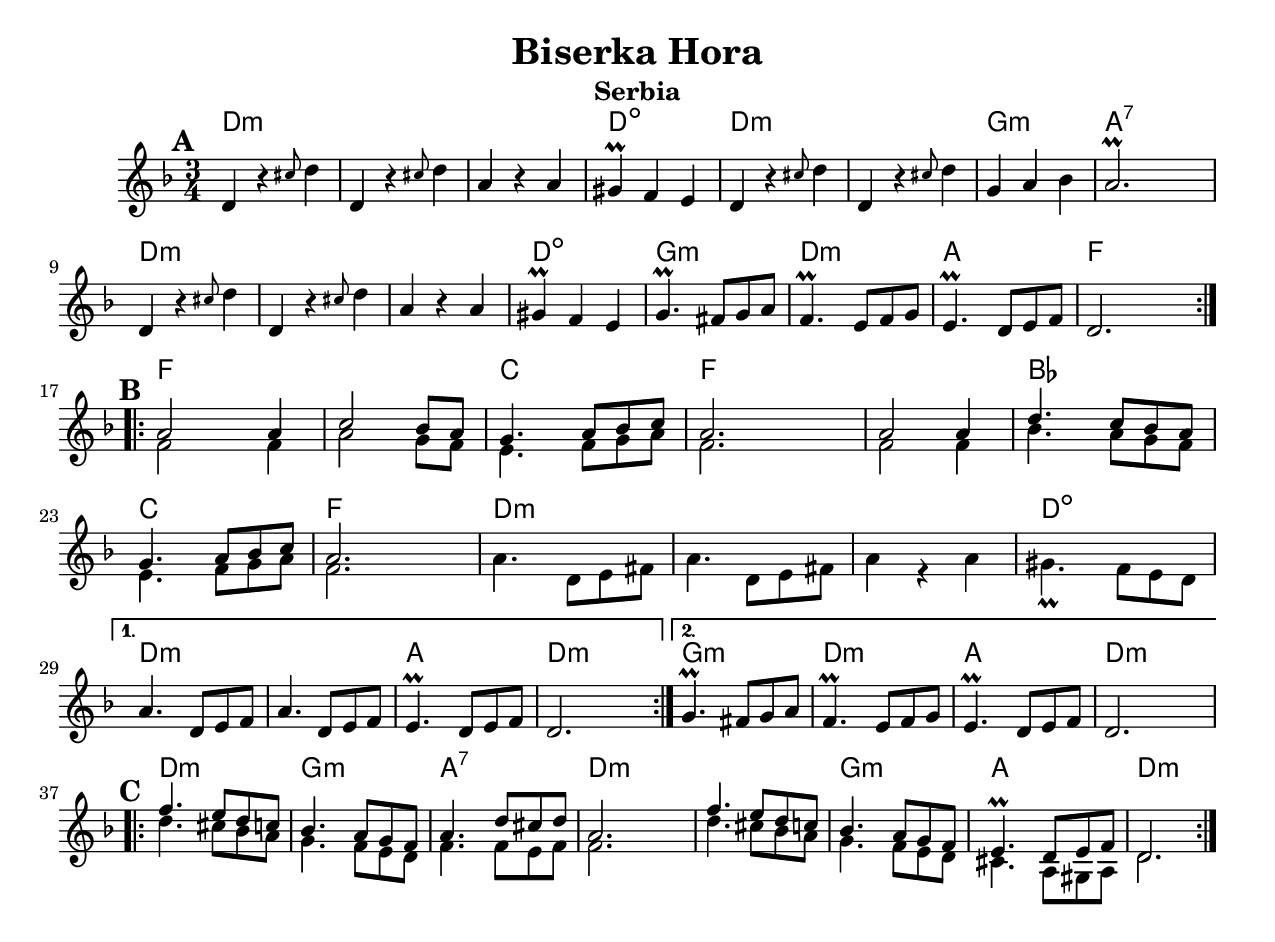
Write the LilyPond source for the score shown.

\version "2.18.0"
\include "english.ly"
\paper{
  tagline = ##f
  print-all-headers = ##t
  #(set-paper-size "letter")
}
date = #(strftime "%d-%m-%Y" (localtime (current-time)))

%\markup{ \italic{ " Updated " \date  }  }

%\markup{ Got something to say? }

%#################################### Melody ########################
melody = \relative c' {
  \clef treble
  \key d \minor
  \time 3/4
  \set Score.markFormatter = #format-mark-box-alphabet

  %\partial 16*3 a16 d f   %lead in notes

  \repeat volta 2{
  \mark \default
    d4 r \grace cs'8 d4
    d,4 r \grace cs'8 d4
    a4 r a
    gs4 \prall f e

    d4 r \grace cs'8 d4
    d,4 r \grace cs'8 d4
    g, a bf
    a2. \prall

    d,4 r \grace cs'8 d4
    d,4 r \grace cs'8 d4
    a4 r a
    gs4 \prall f e

    g4. \prall fs8 g a
    f4. \prall e8 f g
    e4.\prall d8 e f
    d2.
    \break
  }
  %\alternative { { }{ } }

  \repeat volta 2{
  \mark \default
    <<
      {
        a'2 a4
        c2 bf8 a
        g4. a8 bf c
        a2.

        a2 a4
        d4. c8 bf a
        g4. a8 bf c
        a2.
      }
      \\
      {
        f2 f4
        a2 g8 f
        e4. f8 g a
        f2.|

        f2 f4
        bf4. a8 g f
        e4. f8 g a
        f2.|

        a4. d,8 e fs
        a4. d,8 e fs
        a4 r a
        gs4.\prall f8 e d
        \break
      }
    >>
  }
  \alternative {
    {
      a'4. d,8 e f
      a4. d,8 e f
      e4.\prall d8 e f
      d2.
    }
    {
      g4.\prall fs8 g a
      f4.\prall e8 f g
      e4.\prall d8 e f
      d2.
    }

  }
  \repeat volta 2{
  \mark \default
    <<
      {
        f'4. e8 d c
        bf4. a8 g f
        a4. d8 cs d
        a2.|

        f'4. e8 d c
        bf4. a8 g f
        e4.\prall d8 e f
        d2.
      }
      \\
      {
        d'4. cs8 bf a
        g4. f8 e d
        f4. f8 e f
        f2.


        d'4.cs8 bf a
        g4. f8 e d
        cs4. a8 gs a
        d2.
      }
    >>
  }

}
%################################# Lyrics #####################
%\addlyrics{  }
%################################# Chords #######################
harmonies = \chordmode {
  d4:m
  s4*8
  d4:dim
  s4*2
  d4:m
  s4*5
  g4:m
  s4*2
  a4:7
  s4*2
  d4:m
  s4*8
  d4:dim
  s4*2
  g4:m
  s4*2
  d4:m s4*2
  a4
  s4*2
  f4 %Gm ?
  s4*2
  %b
  f4
  s4*5
  c4
  s4*2
  f4
  s4*5
  bf4
  s4*2
  c4
  s4*2
  f4
  s4*2
  d4:m
  s4*8
  d4:dim
  s4*2
  %1st end
  d4:m
  s4*5
  a4
  s4*2
  d4:m
  s4*2
  %second end
  g4:m
  s4*2
  d4:m
  s4*2
  a4
  s4*2
  d4:m
  s4*2
  %c
  d4:m
  s4*2
  g4:m
  s4*2
  a4:7
  s4*2
  d4:m
  s4*5
  g4:m
  s4*2
  a4
  s4*2
  d4:m


}

\score {
  <<
    \new ChordNames {
      \set chordChanges = ##t
      \harmonies
    }
    \new Staff
    \melody
  >>
  \header{
    title= "Biserka Hora"
    subtitle="Serbia"
    composer= ""
    instrument =""
    arranger= ""
  }
  \layout{indent = 1.0\cm}
  \midi {
    \tempo 4 = 120

    % \midi { }
  }
}
%{
% more verses:
\markup{}
\markup {
  \fill-line {
    \hspace #0.1 % distance from left margin
    \column {
      \line { "1."
        \column {
          ""
        }
      }
      \hspace #0.2 % vertical distance between verses
      \line { "2."
        \column {
         ""
        }
      }
    }
    \hspace #0.1  % horiz. distance between columns
    \column {
      \line { "3."
        \column {
          ""
        }
      }
      \hspace #0.2 % distance between verses
      \line { "4."
        \column {
         ""
        }
      }
    }
    \hspace #0.1 % distance to right margin
  }
}

%}
